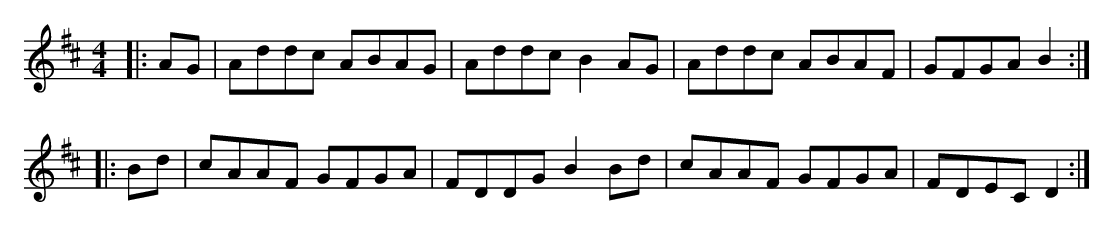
X:1
M:4/4
K:D
|:AG|Addc ABAG|Addc B2 AG|Addc ABAF|GFGA B2:|
|:Bd|cAAF GFGA|FDDG B2 Bd|cAAF GFGA|FDEC D2:|
